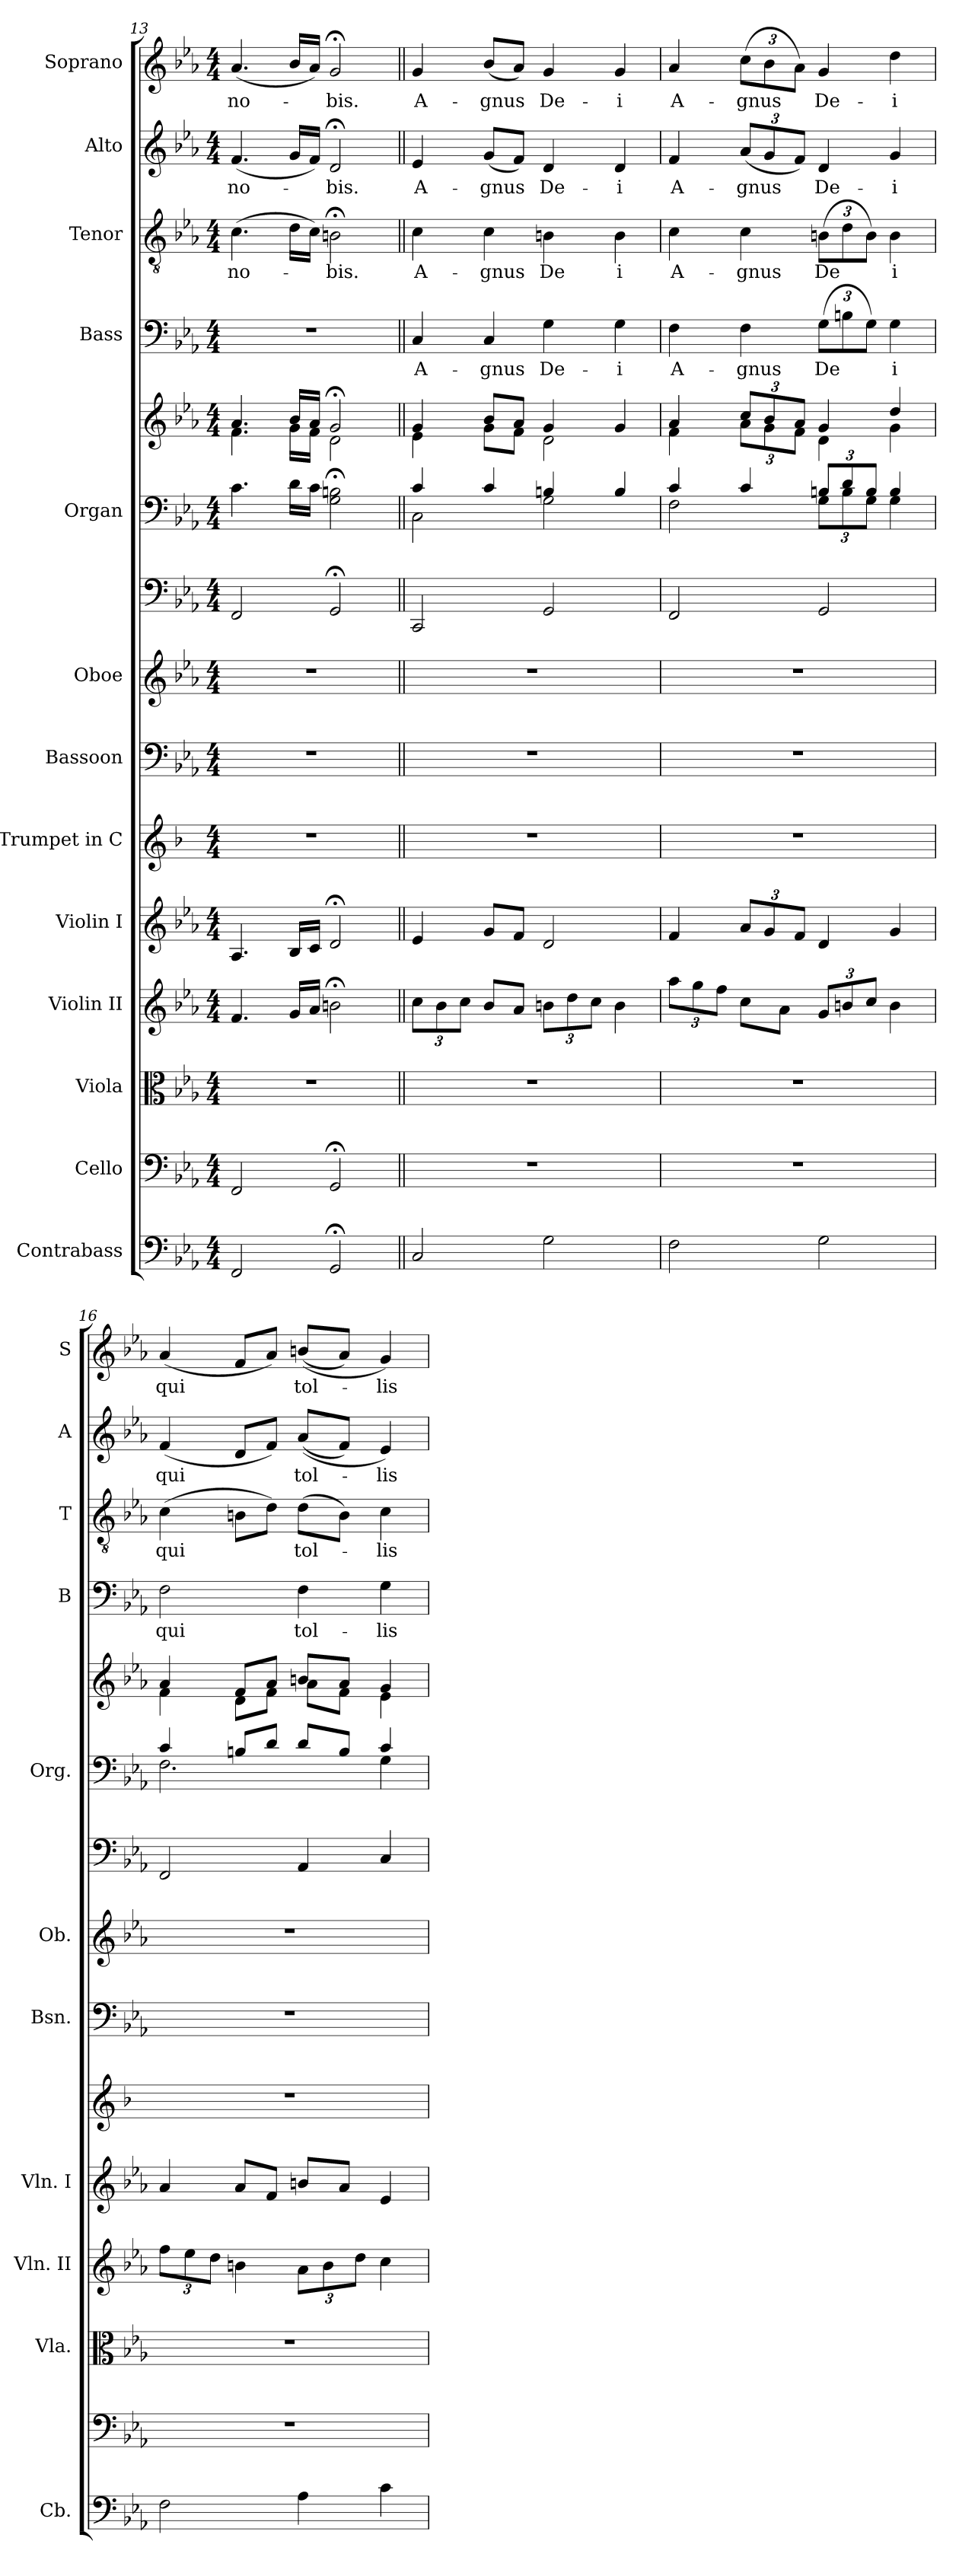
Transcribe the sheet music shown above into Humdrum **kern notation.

**kern	**kern	**kern	**kern	**kern	**kern	**kern	**kern	**kern	**kern	**kern	**kern	**text	**kern	**text	**kern	**text	**kern	**text
*part14	*part13	*part12	*part11	*part10	*part9	*part8	*part7	*part6	*part5	*part5	*part4	*part4	*part3	*part3	*part2	*part2	*part1	*part1
*staff15	*staff14	*staff13	*staff12	*staff11	*staff10	*staff9	*staff8	*staff7	*staff6	*staff5	*staff4	*staff4	*staff3	*staff3	*staff2	*staff2	*staff1	*staff1
*I"Contrabass	*I"Cello	*I"Viola	*I"Violin II	*I"Violin I	*I"Trumpet in C	*I"Bassoon	*I"Oboe	*	*I"Organ	*	*I"Bass	*	*I"Tenor	*	*I"Alto	*	*I"Soprano	*
*I'Cb.	*	*I'Vla.	*I'Vln. II	*I'Vln. I	*	*I'Bsn.	*I'Ob.	*	*I'Org.	*	*I'B	*	*I'T	*	*I'A	*	*I'S	*
*clefF4	*clefF4	*clefC3	*clefG2	*clefG2	*clefG2	*clefF4	*clefG2	*clefF4	*clefF4	*clefG2	*clefF4	*	*clefGv2	*	*clefG2	*	*clefG2	*
*ITrd7c12	*	*	*	*	*ITrd1c2	*	*	*	*	*	*	*	*	*	*	*	*	*
*k[b-e-a-]	*k[b-e-a-]	*k[b-e-a-]	*k[b-e-a-]	*k[b-e-a-]	*k[b-e-a-]	*k[b-e-a-]	*k[b-e-a-]	*k[b-e-a-]	*k[b-e-a-]	*k[b-e-a-]	*k[b-e-a-]	*	*k[b-e-a-]	*	*k[b-e-a-]	*	*k[b-e-a-]	*
*c:	*c:	*c:	*c:	*c:	*c:	*c:	*c:	*c:	*c:	*c:	*c:	*	*c:	*	*c:	*	*c:	*
*M4/4	*M4/4	*M4/4	*M4/4	*M4/4	*M4/4	*M4/4	*M4/4	*M4/4	*M4/4	*M4/4	*M4/4	*	*M4/4	*	*M4/4	*	*M4/4	*
=13	=13	=13	=13	=13	=13	=13	=13	=13	=13	=13	=13	=13	=13	=13	=13	=13	=13	=13
*	*	*	*	*	*	*	*	*	*	*^	*	*	*	*	*	*	*	*
!	!	!	!	!	!	!	!	!	!	!	!	!	!	!	!LO:LY:b	!	!LO:LY:b	!	!LO:LY:b
2FFF/	2FF/	1r	4.f/	4.A-/	1r	1r	1r	2FF/	4.c\	4.a-/	4.f\	1r	.	(>4.c\	no-	(<4.f/	no-	(<4.a-/	no-
.	.	.	16g/LL	16B-/LL	.	.	.	.	16d\LL	16b-/LL	16g\LL	.	.	16d\LL	.	16g/LL	.	16b-/LL	.
.	.	.	16a-/JJ	16c/JJ	.	.	.	.	16c\JJ	16a-/JJ	16f\JJ	.	.	16c\JJ)	.	16f/JJ)	.	16a-/JJ)	.
!	!	!	!	!	!	!	!	!	!	!	!	!	!	!	!LO:LY:b	!	!LO:LY:b	!	!LO:LY:b
2GGG;</	2GG;</	.	2bn;<\	2d;</	.	.	.	2GG;</	2G\;< 2Bn\;<	2g;</	2d\	.	.	2Bn;<\	-bis.	2d;</	-bis.	2g;</	-bis.
=14||	=14||	=14||	=14||	=14||	=14||	=14||	=14||	=14||	=14||	=14||	=14||	=14||	=14||	=14||	=14||	=14||	=14||	=14||	=14||
*	*	*	*	*	*	*	*	*	*^	*	*	*	*	*	*	*	*	*	*
!	!	!	!	!	!	!	!	!	!	!	!	!	!	!LO:LY:b	!	!LO:LY:b	!	!LO:LY:b	!	!LO:LY:b
2CC/	1r	1r	12cc\L	4e-/	1r	1r	1r	2CC/	4c/	2C\	4g/	4e-\	4C/	A-	4c\	A-	4e-/	A-	4g/	A-
.	.	.	12b-\	.	.	.	.	.	.	.	.	.	.	.	.	.	.	.	.	.
.	.	.	12cc\J	.	.	.	.	.	.	.	.	.	.	.	.	.	.	.	.	.
!	!	!	!	!	!	!	!	!	!	!	!	!	!	!LO:LY:b	!	!LO:LY:b	!	!LO:LY:b	!	!LO:LY:b
.	.	.	8b-/L	8g/L	.	.	.	.	4c/	.	8b-/L	8g\L	4C/	-gnus	4c\	-gnus	(<8g/L	-gnus	(<8b-/L	-gnus
.	.	.	8a-/J	8f/J	.	.	.	.	.	.	8a-/J	8f\J	.	.	.	.	8f/J)	.	8a-/J)	.
!	!	!	!	!	!	!	!	!	!	!	!	!	!	!LO:LY:b	!	!LO:LY:b	!	!LO:LY:b	!	!LO:LY:b
2GG\	.	.	12bn\L	2d/	.	.	.	2GG/	4Bn/	2G\	4g/	2d\	4G\	De-	4Bn\	De	4d/	De-	4g/	De-
.	.	.	12dd\	.	.	.	.	.	.	.	.	.	.	.	.	.	.	.	.	.
.	.	.	12cc\J	.	.	.	.	.	.	.	.	.	.	.	.	.	.	.	.	.
!	!	!	!	!	!	!	!	!	!	!	!	!	!	!LO:LY:b	!	!LO:LY:b	!	!LO:LY:b	!	!LO:LY:b
.	.	.	4b\	.	.	.	.	.	4B/	.	4g/	.	4G\	-i	4B\	i	4d/	-i	4g/	-i
!!LO:PB:g=z
=15	=15	=15	=15	=15	=15	=15	=15	=15	=15	=15	=15	=15	=15	=15	=15	=15	=15	=15	=15	=15
!	!	!	!	!	!	!	!	!	!	!	!	!	!	!LO:LY:b	!	!LO:LY:b	!	!LO:LY:b	!	!LO:LY:b
2FF\	1r	1r	12aa-\L	4f/	1r	1r	1r	2FF/	4c/	2F\	4a-/	4f\	4F\	A-	4c\	A-	4f/	A-	4a-/	A-
.	.	.	12gg\	.	.	.	.	.	.	.	.	.	.	.	.	.	.	.	.	.
.	.	.	12ff\J	.	.	.	.	.	.	.	.	.	.	.	.	.	.	.	.	.
!	!	!	!	!	!	!	!	!	!	!	!	!	!	!LO:LY:b	!	!LO:LY:b	!	!LO:LY:b	!	!LO:LY:b
.	.	.	8cc\L	12a-/L	.	.	.	.	4c/	.	12cc/L	12a-\L	4F\	-gnus	4c\	-gnus	(<12a-/L	-gnus	(>12cc\L	-gnus
.	.	.	.	12g/	.	.	.	.	.	.	12b-/	12g\	.	.	.	.	12g/	.	12b-\	.
.	.	.	8a-\J	.	.	.	.	.	.	.	.	.	.	.	.	.	.	.	.	.
.	.	.	.	12f/J	.	.	.	.	.	.	12a-/J	12f\J	.	.	.	.	12f/J)	.	12a-\J)	.
!	!	!	!	!	!	!	!	!	!	!	!	!	!	!LO:LY:b	!	!LO:LY:b	!	!LO:LY:b	!	!LO:LY:b
2GG\	.	.	12g/L	4d/	.	.	.	2GG/	12Bn/L	12G\L	4g/	4d\	(>12G\L	De	(>12Bn\L	De	4d/	De-	4g/	De-
.	.	.	12bn/	.	.	.	.	.	12d/	12B\	.	.	12Bn\	.	12d\	.	.	.	.	.
.	.	.	12cc/J	.	.	.	.	.	12B/J	12G\J	.	.	12G\J)	.	12B\J)	.	.	.	.	.
!	!	!	!	!	!	!	!	!	!	!	!	!	!	!LO:LY:b	!	!LO:LY:b	!	!LO:LY:b	!	!LO:LY:b
.	.	.	4b\	4g/	.	.	.	.	4B/	4G\	4dd/	4g\	4G\	i	4B\	i	4g/	-i	4dd\	-i
=16	=16	=16	=16	=16	=16	=16	=16	=16	=16	=16	=16	=16	=16	=16	=16	=16	=16	=16	=16	=16
!	!	!	!	!	!	!	!	!	!	!	!	!	!	!LO:LY:b	!	!LO:LY:b	!	!LO:LY:b	!	!LO:LY:b
2FF\	1r	1r	12ff\L	4a-/	1r	1r	1r	2FF/	4c/	2.F\	4a-/	4f\	2F\	qui	(>4c\	qui	(<4f/	qui	(<4a-/	qui
.	.	.	12ee-\	.	.	.	.	.	.	.	.	.	.	.	.	.	.	.	.	.
.	.	.	12dd\J	.	.	.	.	.	.	.	.	.	.	.	.	.	.	.	.	.
.	.	.	4bn\	8a-/L	.	.	.	.	8Bn/L	.	8f/L	8d\L	.	.	8Bn\L	.	8d/L	.	8f/L	.
.	.	.	.	8f/J	.	.	.	.	8d/J	.	8a-/J	8f\J	.	.	8d\J)	.	8f/J)	.	8a-/J)	.
!	!	!	!	!	!	!	!	!	!	!	!	!	!	!LO:LY:b	!	!LO:LY:b	!	!LO:LY:b	!	!LO:LY:b
4AA-\	.	.	12a-\L	8bn/L	.	.	.	4AA-/	8d/L	.	8bn/L	8a-\L	4F\	tol-	(>8d\L	tol-	(<(<8a-/L	tol-	(<(<8bn/L	tol-
.	.	.	12b\	.	.	.	.	.	.	.	.	.	.	.	.	.	.	.	.	.
.	.	.	.	8a-/J	.	.	.	.	8B/J	.	8a-/J	8f\J	.	.	8B\J)	.	8f/J)	.	8a-/J)	.
.	.	.	12dd\J	.	.	.	.	.	.	.	.	.	.	.	.	.	.	.	.	.
!	!	!	!	!	!	!	!	!	!	!	!	!	!	!LO:LY:b	!	!LO:LY:b	!	!LO:LY:b	!	!LO:LY:b
4C\	.	.	4cc\	4e-/	.	.	.	4C/	4c/	4G\	4g/	4e-\	4G\	-lis	4c\	-lis	4e-/)	-lis	4g/)	-lis
*	*	*	*	*	*	*	*	*	*v	*v	*	*	*	*	*	*	*	*	*	*
*	*	*	*	*	*	*	*	*	*	*v	*v	*	*	*	*	*	*	*	*
=	=	=	=	=	=	=	=	=	=	=	=	=	=	=	=	=	=	=
*-	*-	*-	*-	*-	*-	*-	*-	*-	*-	*-	*-	*-	*-	*-	*-	*-	*-	*-
